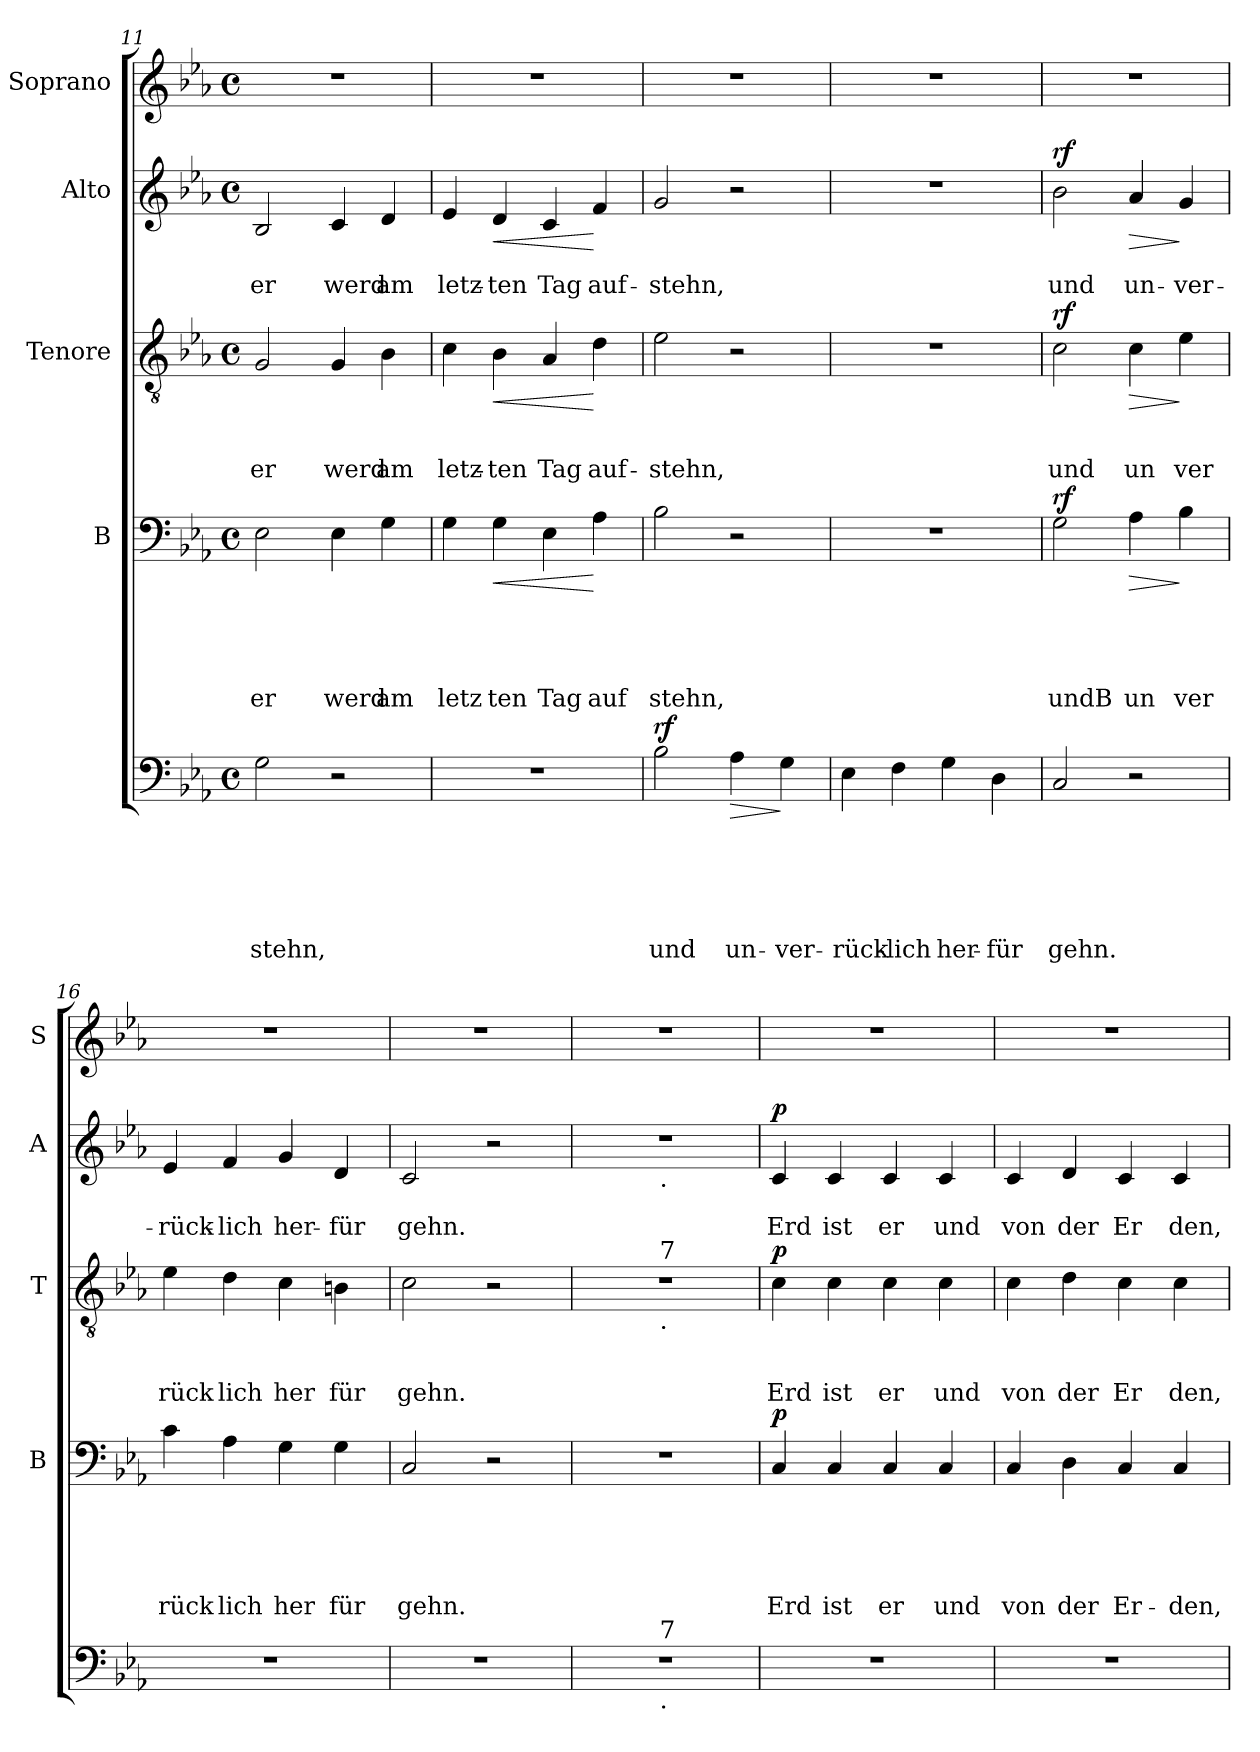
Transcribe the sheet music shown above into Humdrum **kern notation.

**kern	**text	**text	**text	**text	**text	**text	**dynam	**kern	**text	**text	**text	**text	**text	**dynam	**kern	**text	**text	**text	**dynam	**kern	**text	**text	**dynam	**kern
*part5	*part5	*part5	*part5	*part5	*part5	*part5	*part5	*part4	*part4	*part4	*part4	*part4	*part4	*part4	*part3	*part3	*part3	*part3	*part3	*part2	*part2	*part2	*part2	*part1
*staff5	*staff5	*staff5	*staff5	*staff5	*staff5	*staff5	*staff5	*staff4	*staff4	*staff4	*staff4	*staff4	*staff4	*staff4	*staff3	*staff3	*staff3	*staff3	*staff3	*staff2	*staff2	*staff2	*staff2	*staff1
*	*	*	*	*	*	*	*	*I"B	*	*	*	*	*	*	*I"Tenore	*	*	*	*	*I"Alto	*	*	*	*I"Soprano
*	*	*	*	*	*	*	*	*I'B	*	*	*	*	*	*	*I'T	*	*	*	*	*I'A	*	*	*	*I'S
*clefF4	*	*	*	*	*	*	*	*clefF4	*	*	*	*	*	*	*clefGv2	*	*	*	*	*clefG2	*	*	*	*clefG2
*k[b-e-a-]	*	*	*	*	*	*	*	*k[b-e-a-]	*	*	*	*	*	*	*k[b-e-a-]	*	*	*	*	*k[b-e-a-]	*	*	*	*k[b-e-a-]
*E-:	*	*	*	*	*	*	*	*E-:	*	*	*	*	*	*	*E-:	*	*	*	*	*E-:	*	*	*	*E-:
*M4/4	*	*	*	*	*	*	*	*M4/4	*	*	*	*	*	*	*M4/4	*	*	*	*	*M4/4	*	*	*	*M4/4
*met(c)	*	*	*	*	*	*	*	*met(c)	*	*	*	*	*	*	*met(c)	*	*	*	*	*met(c)	*	*	*	*met(c)
=11	=11	=11	=11	=11	=11	=11	=11	=11	=11	=11	=11	=11	=11	=11	=11	=11	=11	=11	=11	=11	=11	=11	=11	=11
!	!	!	!	!	!	!LO:LY:b	!	!	!	!	!	!	!LO:LY:b	!	!	!	!	!LO:LY:b	!	!	!	!LO:LY:b	!	!
2G\	.	.	.	.	.	-stehn,	.	2E-\	.	.	.	.	er	.	2G/	.	.	er	.	2B-/	.	er	.	1r
!	!	!	!	!	!	!	!	!	!	!	!	!	!LO:LY:b	!	!	!	!	!LO:LY:b	!	!	!	!LO:LY:b	!	!
2r	.	.	.	.	.	.	.	4E-\	.	.	.	.	werd	.	4G/	.	.	werd	.	4c/	.	werd	.	.
!	!	!	!	!	!	!	!	!	!	!	!	!	!LO:LY:b	!	!	!	!	!LO:LY:b	!	!	!	!LO:LY:b	!	!
.	.	.	.	.	.	.	.	4G\	.	.	.	.	am	.	4B-\	.	.	am	.	4d/	.	am	.	.
=12	=12	=12	=12	=12	=12	=12	=12	=12	=12	=12	=12	=12	=12	=12	=12	=12	=12	=12	=12	=12	=12	=12	=12	=12
!	!	!	!	!	!	!	!	!	!	!	!	!	!LO:LY:b	!	!	!	!	!LO:LY:b	!	!	!	!LO:LY:b	!	!
1r	.	.	.	.	.	.	.	4G\	.	.	.	.	letz	.	4c\	.	.	letz-	.	4e-/	.	letz-	.	1r
!	!	!	!	!	!	!	!	!	!	!	!	!	!LO:LY:b	!LO:HP:b	!	!	!	!LO:LY:b	!LO:HP:b	!	!	!LO:LY:b	!LO:HP:b	!
.	.	.	.	.	.	.	.	4G\	.	.	.	.	ten	<	4B-\	.	.	-ten	<	4d/	.	-ten	<	.
!	!	!	!	!	!	!	!	!	!	!	!	!	!LO:LY:b	!	!	!	!	!LO:LY:b	!	!	!	!LO:LY:b	!	!
.	.	.	.	.	.	.	.	4E-\	.	.	.	.	Tag	.	4A-/	.	.	Tag	.	4c/	.	Tag	.	.
!	!	!	!	!	!	!	!	!	!	!	!	!	!LO:LY:b	!	!	!	!	!LO:LY:b	!	!	!	!LO:LY:b	!	!
.	.	.	.	.	.	.	.	4A-\	.	.	.	.	auf	[	4d\	.	.	auf-	[	4f/	.	auf-	[	.
=13	=13	=13	=13	=13	=13	=13	=13	=13	=13	=13	=13	=13	=13	=13	=13	=13	=13	=13	=13	=13	=13	=13	=13	=13
!	!	!	!	!	!	!LO:LY:b	!LO:DY:a	!	!	!	!	!	!LO:LY:b	!	!	!	!	!LO:LY:b	!	!	!	!LO:LY:b	!	!
2B-\	.	.	.	.	.	und	rf	2B-\	.	.	.	.	stehn,	.	2e-\	.	.	-stehn,	.	2g/	.	-stehn,	.	1r
!	!	!	!	!	!	!LO:LY:b	!LO:HP:b	!	!	!	!	!	!	!	!	!	!	!	!	!	!	!	!	!
4A-\	.	.	.	.	.	un-	>	2r	.	.	.	.	.	.	2r	.	.	.	.	2r	.	.	.	.
!	!	!	!	!	!	!LO:LY:b	!	!	!	!	!	!	!	!	!	!	!	!	!	!	!	!	!	!
4G\	.	.	.	.	.	-ver-	]	.	.	.	.	.	.	.	.	.	.	.	.	.	.	.	.	.
!!LO:PB:g=z
=14	=14	=14	=14	=14	=14	=14	=14	=14	=14	=14	=14	=14	=14	=14	=14	=14	=14	=14	=14	=14	=14	=14	=14	=14
!	!	!	!	!	!	!LO:LY:b	!	!	!	!	!	!	!	!	!	!	!	!	!	!	!	!	!	!
4E-\	.	.	.	.	.	-rück-	.	1r	.	.	.	.	.	.	1r	.	.	.	.	1r	.	.	.	1r
!	!	!	!	!	!	!LO:LY:b	!	!	!	!	!	!	!	!	!	!	!	!	!	!	!	!	!	!
4F\	.	.	.	.	.	-lich	.	.	.	.	.	.	.	.	.	.	.	.	.	.	.	.	.	.
!	!	!	!	!	!	!LO:LY:b	!	!	!	!	!	!	!	!	!	!	!	!	!	!	!	!	!	!
4G\	.	.	.	.	.	her-	.	.	.	.	.	.	.	.	.	.	.	.	.	.	.	.	.	.
!	!	!	!	!	!	!LO:LY:b	!	!	!	!	!	!	!	!	!	!	!	!	!	!	!	!	!	!
4D\	.	.	.	.	.	-für	.	.	.	.	.	.	.	.	.	.	.	.	.	.	.	.	.	.
=15	=15	=15	=15	=15	=15	=15	=15	=15	=15	=15	=15	=15	=15	=15	=15	=15	=15	=15	=15	=15	=15	=15	=15	=15
!	!	!	!	!	!	!LO:LY:b	!	!	!	!	!	!	!LO:LY:b	!LO:DY:a	!	!	!	!LO:LY:b	!LO:DY:a	!	!	!LO:LY:b	!LO:DY:a	!
2C/	.	.	.	.	.	gehn.	.	2G\	.	.	.	.	undB	rf	2c\	.	.	und	rf	2b-\	.	und	rf	1r
!	!	!	!	!	!	!	!	!	!	!	!	!	!LO:LY:b	!LO:HP:b	!	!	!	!LO:LY:b	!LO:HP:b	!	!	!LO:LY:b	!LO:HP:b	!
2r	.	.	.	.	.	.	.	4A-\	.	.	.	.	un	>	4c\	.	.	un	>	4a-/	.	un-	>	.
!	!	!	!	!	!	!	!	!	!	!	!	!	!LO:LY:b	!	!	!	!	!LO:LY:b	!	!	!	!LO:LY:b	!	!
.	.	.	.	.	.	.	.	4B-\	.	.	.	.	ver	]	4e-\	.	.	ver	]	4g/	.	-ver-	]	.
=16	=16	=16	=16	=16	=16	=16	=16	=16	=16	=16	=16	=16	=16	=16	=16	=16	=16	=16	=16	=16	=16	=16	=16	=16
!	!	!	!	!	!	!	!	!	!	!	!	!	!LO:LY:b	!	!	!	!	!LO:LY:b	!	!	!	!LO:LY:b	!	!
1r	.	.	.	.	.	.	.	4c\	.	.	.	.	rück	.	4e-\	.	.	rück	.	4e-/	.	-rück-	.	1r
!	!	!	!	!	!	!	!	!	!	!	!	!	!LO:LY:b	!	!	!	!	!LO:LY:b	!	!	!	!LO:LY:b	!	!
.	.	.	.	.	.	.	.	4A-\	.	.	.	.	lich	.	4d\	.	.	lich	.	4f/	.	-lich	.	.
!	!	!	!	!	!	!	!	!	!	!	!	!	!LO:LY:b	!	!	!	!	!LO:LY:b	!	!	!	!LO:LY:b	!	!
.	.	.	.	.	.	.	.	4G\	.	.	.	.	her	.	4c\	.	.	her	.	4g/	.	her-	.	.
!	!	!	!	!	!	!	!	!	!	!	!	!	!LO:LY:b	!	!	!	!	!LO:LY:b	!	!	!	!LO:LY:b	!	!
.	.	.	.	.	.	.	.	4G\	.	.	.	.	für	.	4Bn\	.	.	für	.	4d/	.	-für	.	.
=17	=17	=17	=17	=17	=17	=17	=17	=17	=17	=17	=17	=17	=17	=17	=17	=17	=17	=17	=17	=17	=17	=17	=17	=17
!	!	!	!	!	!	!	!	!	!	!	!	!	!LO:LY:b	!	!	!	!	!LO:LY:b	!	!	!	!LO:LY:b	!	!
1r	.	.	.	.	.	.	.	2C/	.	.	.	.	gehn.	.	2c\	.	.	gehn.	.	2c/	.	gehn.	.	1r
.	.	.	.	.	.	.	.	2r	.	.	.	.	.	.	2r	.	.	.	.	2r	.	.	.	.
=18	=18	=18	=18	=18	=18	=18	=18	=18	=18	=18	=18	=18	=18	=18	=18	=18	=18	=18	=18	=18	=18	=18	=18	=18
*^	*	*	*	*	*	*	*	*	*	*	*	*	*	*	*^	*	*	*	*	*^	*	*	*	*
1r	4...ryy	.	.	.	.	.	.	.	1r	.	.	.	.	.	.	1r	4...ryy	.	.	.	.	1r	4...ryy	.	.	.	1r
!	!	!	!	!	!	!	!	!	!	!	!	!	!	!	!	!	!	!	!	!	!	!	!LO:TX:b:t=.	!	!	!	!
!	!	!	!	!	!	!	!	!	!	!	!	!	!	!	!	!	!LO:TX:b:t=.	!	!	!	!	!	!	!	!	!	!
!	!	!	!	!	!	!	!	!	!	!	!	!	!	!	!	!	!LO:TX:a:t=7	!	!	!	!	!	!	!	!	!	!
!	!LO:TX:b:t=.	!	!	!	!	!	!	!	!	!	!	!	!	!	!	!	!	!	!	!	!	!	!	!	!	!	!
!	!LO:TX:a:t=7	!	!	!	!	!	!	!	!	!	!	!	!	!	!	!	!	!	!	!	!	!	!	!	!	!	!
.	2ryy	.	.	.	.	.	.	.	.	.	.	.	.	.	.	.	2ryy	.	.	.	.	.	2ryy	.	.	.	.
.	32ryy	.	.	.	.	.	.	.	.	.	.	.	.	.	.	.	32ryy	.	.	.	.	.	32ryy	.	.	.	.
!!LO:LB:g=z
=19	=19	=19	=19	=19	=19	=19	=19	=19	=19	=19	=19	=19	=19	=19	=19	=19	=19	=19	=19	=19	=19	=19	=19	=19	=19	=19	=19
!	!	!	!	!	!	!	!	!	!	!	!	!	!	!LO:LY:b	!LO:DY:a	!	!	!	!	!LO:LY:b	!LO:DY:a	!	!	!	!LO:LY:b	!LO:DY:a	!
*	*	*	*	*	*	*	*	*	*	*	*	*	*	*	*	*v	*v	*	*	*	*	*	*	*	*	*	*
*v	*v	*	*	*	*	*	*	*	*	*	*	*	*	*	*	*	*	*	*	*	*v	*v	*	*	*	*
1r	.	.	.	.	.	.	.	4C/	.	.	.	.	Erd	p	4c\	.	.	Erd	p	4c/	.	Erd	p	1r
!	!	!	!	!	!	!	!	!	!	!	!	!	!LO:LY:b	!	!	!	!	!LO:LY:b	!	!	!	!LO:LY:b	!	!
.	.	.	.	.	.	.	.	4C/	.	.	.	.	ist	.	4c\	.	.	ist	.	4c/	.	ist	.	.
!	!	!	!	!	!	!	!	!	!	!	!	!	!LO:LY:b	!	!	!	!	!LO:LY:b	!	!	!	!LO:LY:b	!	!
.	.	.	.	.	.	.	.	4C/	.	.	.	.	er	.	4c\	.	.	er	.	4c/	.	er	.	.
!	!	!	!	!	!	!	!	!	!	!	!	!	!LO:LY:b	!	!	!	!	!LO:LY:b	!	!	!	!LO:LY:b	!	!
.	.	.	.	.	.	.	.	4C/	.	.	.	.	und	.	4c\	.	.	und	.	4c/	.	und	.	.
=20	=20	=20	=20	=20	=20	=20	=20	=20	=20	=20	=20	=20	=20	=20	=20	=20	=20	=20	=20	=20	=20	=20	=20	=20
!	!	!	!	!	!	!	!	!	!	!	!	!	!LO:LY:b	!	!	!	!	!LO:LY:b	!	!	!	!LO:LY:b	!	!
1r	.	.	.	.	.	.	.	4C/	.	.	.	.	von	.	4c\	.	.	von	.	4c/	.	von	.	1r
!	!	!	!	!	!	!	!	!	!	!	!	!	!LO:LY:b	!	!	!	!	!LO:LY:b	!	!	!	!LO:LY:b	!	!
.	.	.	.	.	.	.	.	4D\	.	.	.	.	der	.	4d\	.	.	der	.	4d/	.	der	.	.
!	!	!	!	!	!	!	!	!	!	!	!	!	!LO:LY:b	!	!	!	!	!LO:LY:b	!	!	!	!LO:LY:b	!	!
.	.	.	.	.	.	.	.	4C/	.	.	.	.	Er-	.	4c\	.	.	Er	.	4c/	.	Er	.	.
!	!	!	!	!	!	!	!	!	!	!	!	!	!LO:LY:b	!	!	!	!	!LO:LY:b	!	!	!	!LO:LY:b	!	!
.	.	.	.	.	.	.	.	4C/	.	.	.	.	-den,	.	4c\	.	.	den,	.	4c/	.	den,	.	.
=	=	=	=	=	=	=	=	=	=	=	=	=	=	=	=	=	=	=	=	=	=	=	=	=
*-	*-	*-	*-	*-	*-	*-	*-	*-	*-	*-	*-	*-	*-	*-	*-	*-	*-	*-	*-	*-	*-	*-	*-	*-
